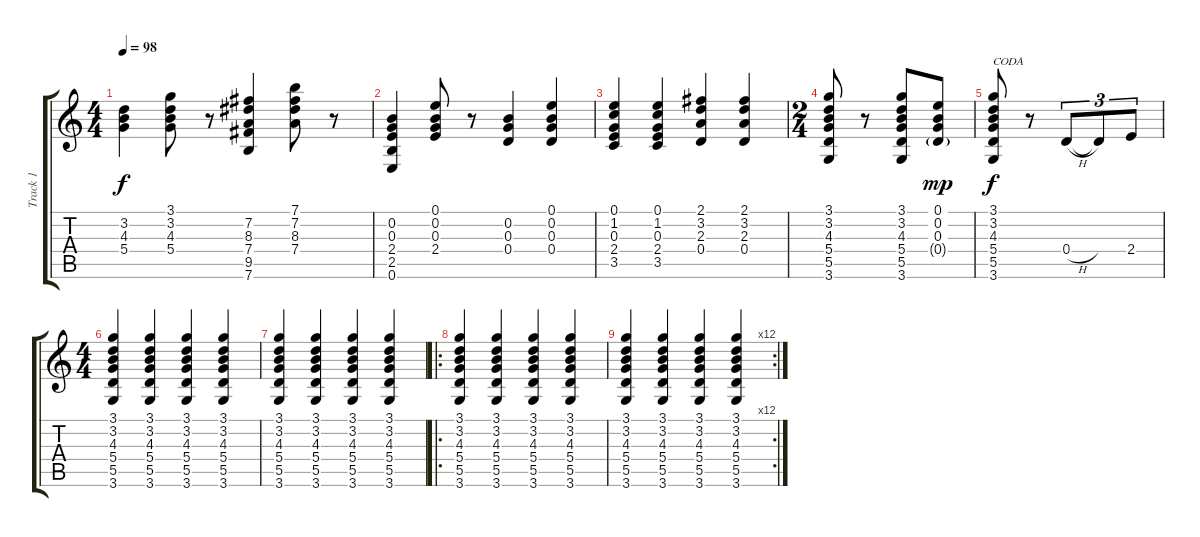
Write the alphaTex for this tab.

\track ("Track 1" "Track 1") {instrument electricguitarclean}
\staff {score tabs}
\tuning (E4 B3 G3 D3 A2 E2) {hide}
\ts (4 4)
\tempo 98
\clef g2
\ks c
(3.2{t} 4.3{t} 5.4{t}).4{dy f} (3.1 3.2 4.3 5.4).8 r.8 (7.2 8.3 7.4 9.5 7.6).4 (7.1 7.2 8.3 7.4).8 r.8 |
(0.2 0.3 2.4 2.5 0.6).4 (0.1 0.2 0.3 2.4).8 r.8 (0.2 0.3 0.4).4 (0.1 0.2 0.3 0.4).4 |
(0.1 1.2 0.3 2.4 3.5).4 (0.1 1.2 0.3 2.4 3.5).4 (2.1 3.2 2.3 0.4).4 (2.1 3.2 2.3 0.4).4 |
\ts (2 4)
(3.1 3.2 4.3 5.4 5.5 3.6).8 r.8 (3.1 3.2 4.3 5.4 5.5 3.6).8 (0.1 0.2 0.3 0.4{g}).8{dy mp} |
(3.1 3.2 4.3 5.4 5.5 3.6).8{txt "CODA" dy f} r.8 0.4{h}.8{tu (3 2)} 0.4{t}.8{tu (3 2)} 2.4.8{tu (3 2)} |
\ts (4 4)
(3.1 3.2 4.3 5.4 5.5 3.6).4 (3.1 3.2 4.3 5.4 5.5 3.6).4 (3.1 3.2 4.3 5.4 5.5 3.6).4 (3.1 3.2 4.3 5.4 5.5 3.6).4 |
(3.1 3.2 4.3 5.4 5.5 3.6).4 (3.1 3.2 4.3 5.4 5.5 3.6).4 (3.1 3.2 4.3 5.4 5.5 3.6).4 (3.1 3.2 4.3 5.4 5.5 3.6).4 |
\ro
(3.1 3.2 4.3 5.4 5.5 3.6).4 (3.1 3.2 4.3 5.4 5.5 3.6).4 (3.1 3.2 4.3 5.4 5.5 3.6).4 (3.1 3.2 4.3 5.4 5.5 3.6).4 |
\rc 12
(3.1 3.2 4.3 5.4 5.5 3.6).4 (3.1 3.2 4.3 5.4 5.5 3.6).4 (3.1 3.2 4.3 5.4 5.5 3.6).4 (3.1 3.2 4.3 5.4 5.5 3.6).4
